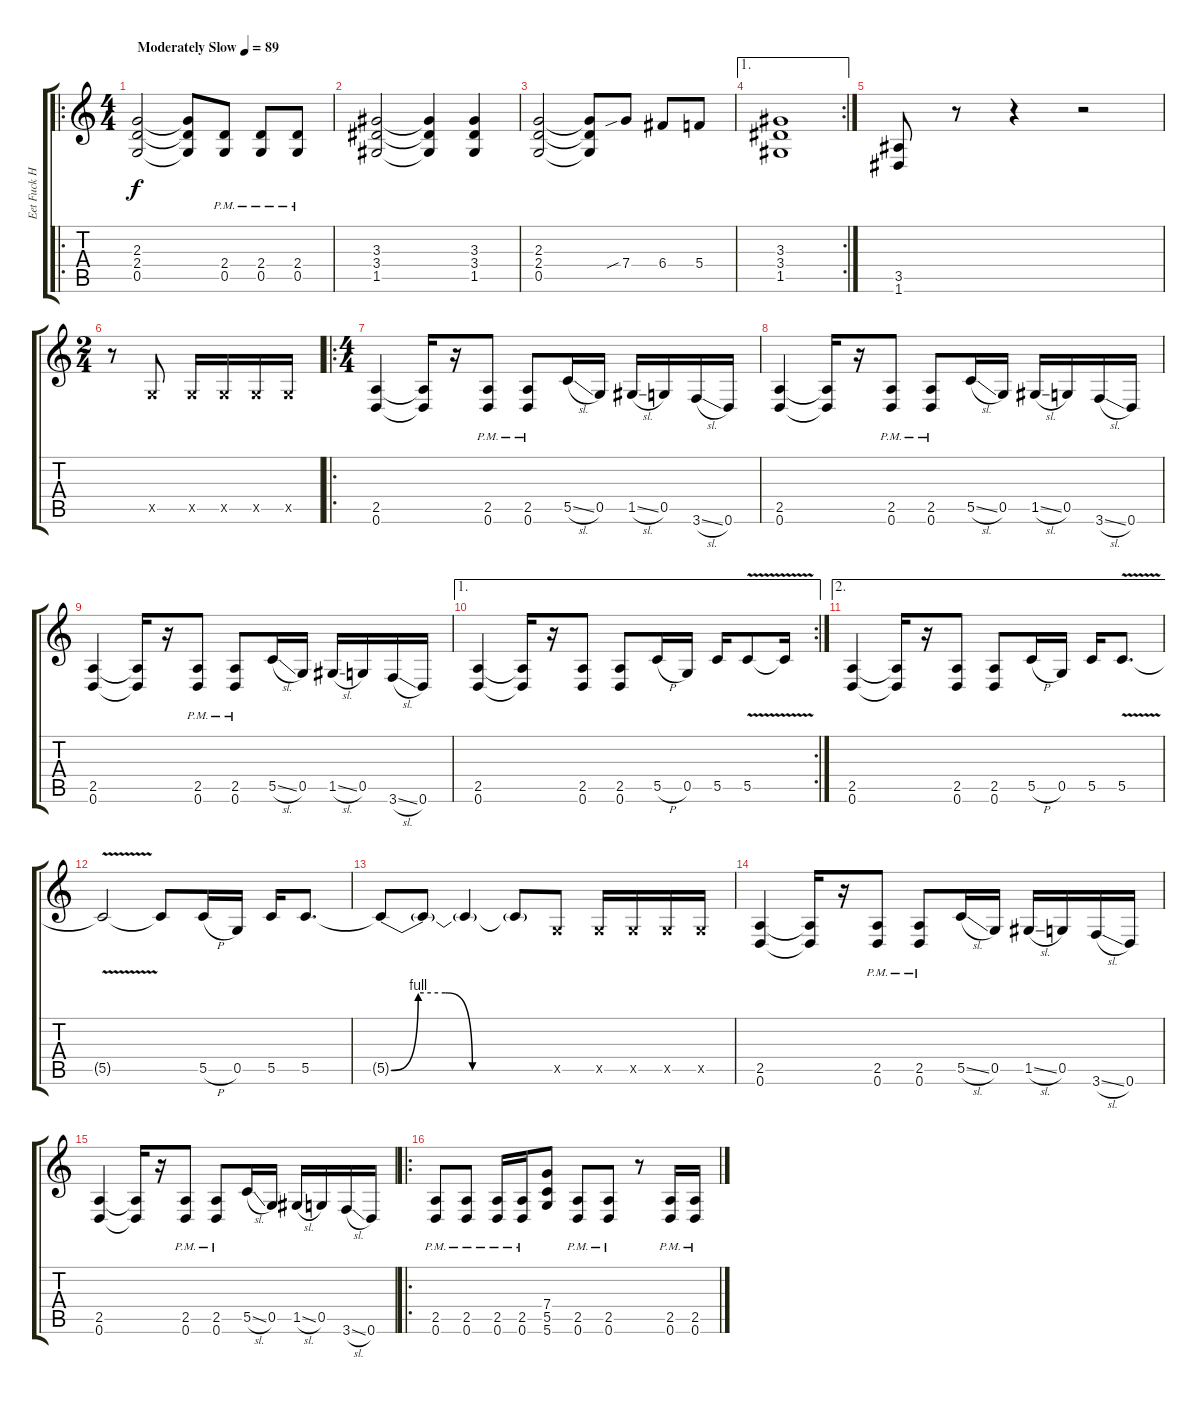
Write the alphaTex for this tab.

\track ("Eet Fuck Hetfield" "Eet Fuck H") {instrument distortionguitar}
\staff {score tabs}
\tuning (D4 A3 F3 C3 G2 D2) {hide}
\ro
\ts (4 4)
\tempo (89 "Moderately Slow")
\clef g2
\ks c
(2.3 2.4 0.5).2{dy f instrument distortionguitar} (2.3{t} 2.4{t} 0.5{t}).8 (2.4 0.5{pm}).8 (2.4 0.5{pm}).8 (2.4 0.5{pm}).8 |
(3.3 3.4 1.5).2 (3.3{t} 3.4{t} 1.5{t}).4 (3.3 3.4 1.5).4 |
(2.3 2.4 0.5).2 (2.3{t} 2.4{t} 0.5{t}).8 7.4{sib}.8 6.4.8 5.4.8 |
\ae 1
\rc 2
(3.3 3.4 1.5).1 |
(3.5 1.6).8 r.8 r.4 r.2 |
\ts (2 4)
r.8 0.5{x}.8 0.5{x}.16 0.5{x}.16 0.5{x}.16 0.5{x}.16 |
\ro
\ts (4 4)
(2.5 0.6).4 (2.5{t} 0.6{t}).16 r.16 (2.5{pm} 0.6{pm}).8 (2.5{pm} 0.6{pm}).8 5.5{sl}.16 0.5.16 1.5{sl}.16 0.5.16 3.6{sl}.16 0.6.16 |
(2.5 0.6).4 (2.5{t} 0.6{t}).16 r.16 (2.5{pm} 0.6{pm}).8 (2.5{pm} 0.6{pm}).8 5.5{sl}.16 0.5.16 1.5{sl}.16 0.5.16 3.6{sl}.16 0.6.16 |
(2.5 0.6).4 (2.5{t} 0.6{t}).16 r.16 (2.5{pm} 0.6{pm}).8 (2.5{pm} 0.6{pm}).8 5.5{sl}.16 0.5.16 1.5{sl}.16 0.5.16 3.6{sl}.16 0.6.16 |
\ae 1
\rc 2
(2.5 0.6).4 (2.5{t} 0.6{t}).16 r.16 (2.5 0.6).8 (2.5 0.6).8 5.5{h}.16 0.5.16 5.5.16 5.5{v}.8 5.5{t}.16 |
\ae 2
(2.5 0.6).4 (2.5{t} 0.6{t}).16 r.16 (2.5 0.6).8 (2.5 0.6).8 5.5{h}.16 0.5.16 5.5.16 5.5{v}.8{d} |
5.5{t}.2 5.5{t}.8 5.5{h}.16 0.5.16 5.5.16 5.5.8{d} |
5.5{be (custom 0 0 10 4 20 4 30 0 60 0) t}.8 5.5{t}.8 5.5{t}.4 5.5{t}.8 0.5{x}.8 0.5{x}.16 0.5{x}.16 0.5{x}.16 0.5{x}.16 |
(2.5 0.6).4 (2.5{t} 0.6{t}).16 r.16 (2.5{pm} 0.6{pm}).8 (2.5{pm} 0.6{pm}).8 5.5{sl}.16 0.5.16 1.5{sl}.16 0.5.16 3.6{sl}.16 0.6.16 |
(2.5 0.6).4 (2.5{t} 0.6{t}).16 r.16 (2.5{pm} 0.6{pm}).8 (2.5{pm} 0.6{pm}).8 5.5{sl}.16 0.5.16 1.5{sl}.16 0.5.16 3.6{sl}.16 0.6.16 |
\ro
(2.5{pm} 0.6{pm}).8 (2.5{pm} 0.6{pm}).8 (2.5{pm} 0.6{pm}).16 (2.5{pm} 0.6{pm}).16 (7.4 5.5 5.6).8 (2.5{pm} 0.6{pm}).8 (2.5{pm} 0.6{pm}).8 r.8 (2.5{pm} 0.6{pm}).16 (2.5{pm} 0.6{pm}).16
